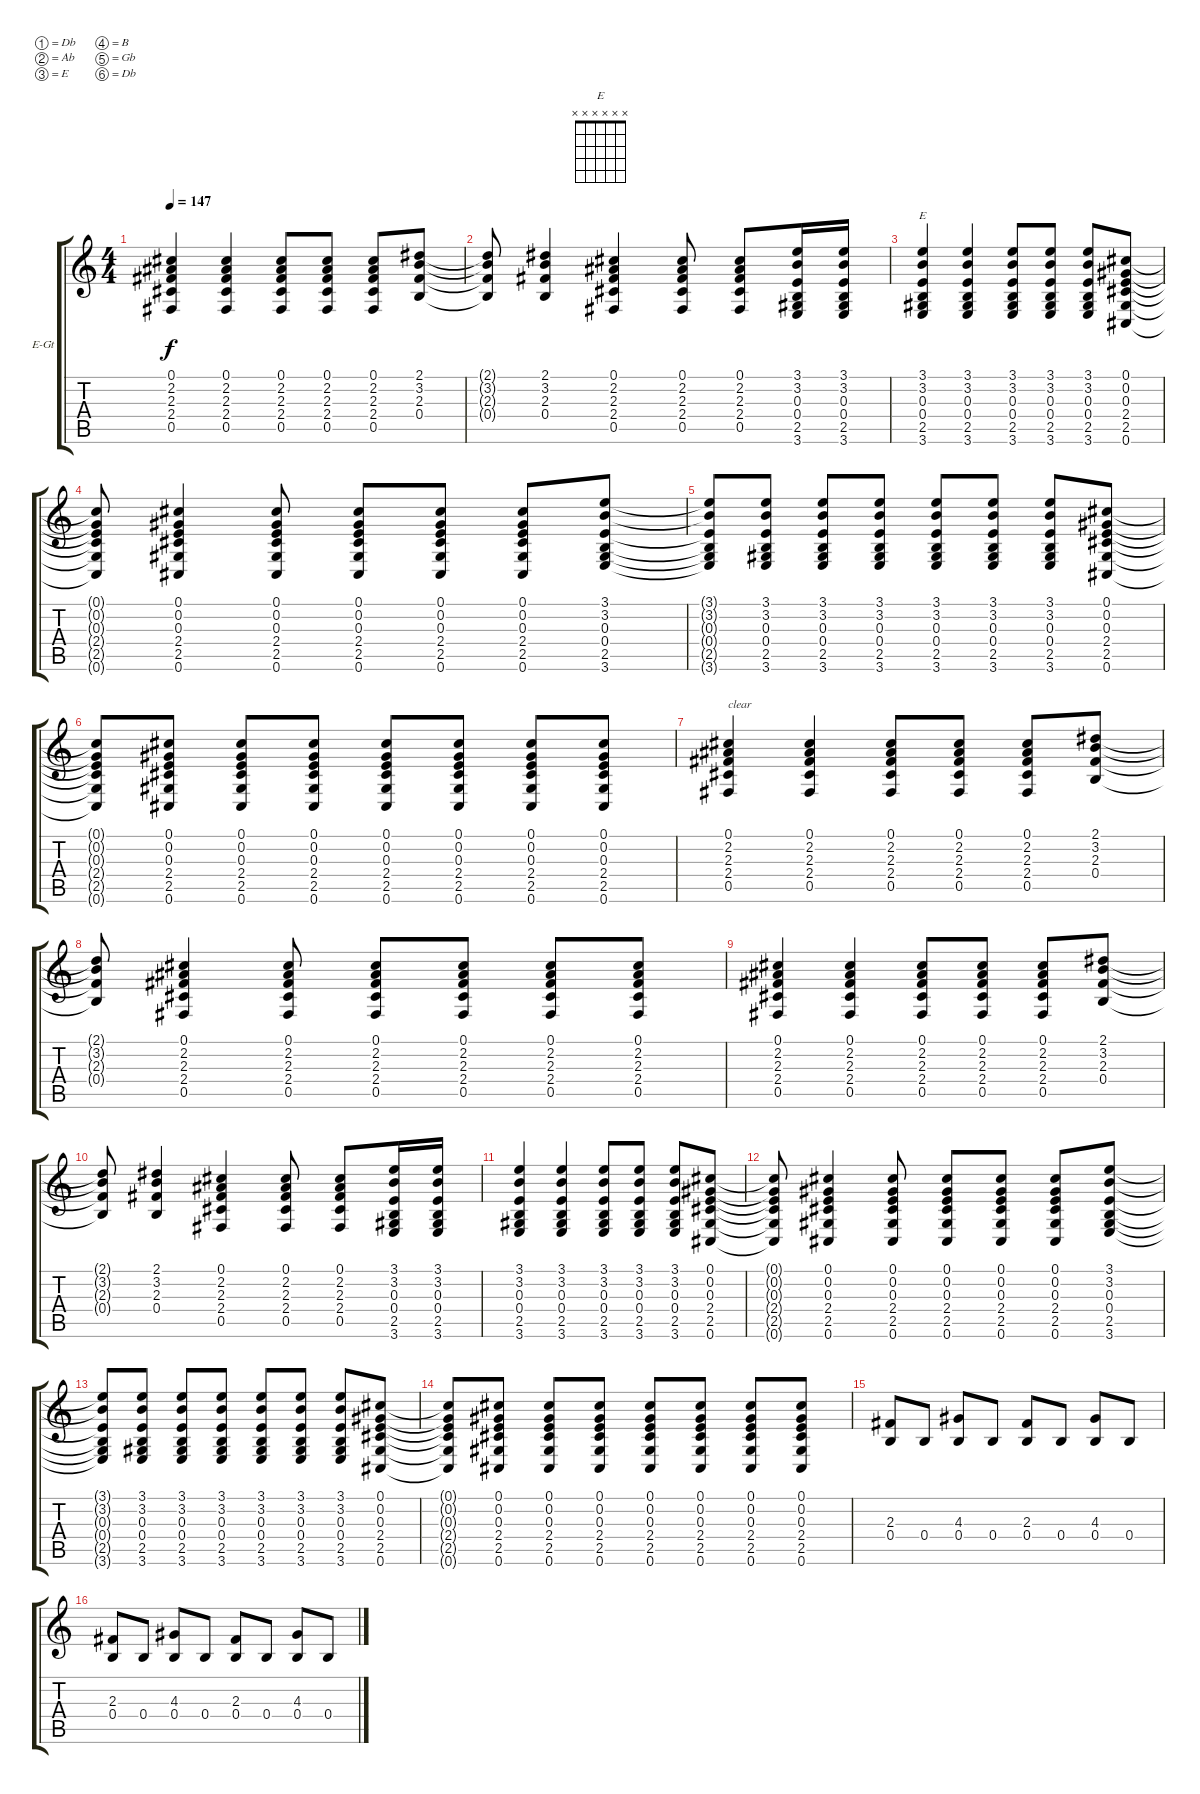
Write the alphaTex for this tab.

\bracketExtendMode groupsimilarinstruments
\firstSystemTrackNameOrientation horizontal
\otherSystemsTrackNameOrientation horizontal
\track ("Guitar 1" "E-Gt") {instrument electricguitarclean}
\staff {score tabs}
\tuning (Db4 Ab3 E3 B2 Gb2 Db2)
\chord ("E" x x x x x x)
\ts (4 4)
\tempo 147
\clef g2
\ks c
(0.1 2.2 2.3 2.4 0.5).4{dy f} (0.1 2.2 2.3 2.4 0.5).4 (0.1 2.2 2.3 2.4 0.5).8 (0.1 2.2 2.3 2.4 0.5).8 (0.1 2.2 2.3 2.4 0.5).8 (2.1 3.2 2.3 0.4).8 |
(2.1{t} 3.2{t} 2.3{t} 0.4{t}).8 (2.1 3.2 2.3 0.4).4 (0.1 2.2 2.3 2.4 0.5).4 (0.1 2.2 2.3 2.4 0.5).8 (0.1 2.2 2.3 2.4 0.5).8 (3.1 3.2 0.3 0.4 2.5 3.6).16 (3.1 3.2 0.3 0.4 2.5 3.6).16 |
(3.1 3.2 0.3 0.4 2.5 3.6).4{ch "E"} (3.1 3.2 0.3 0.4 2.5 3.6).4 (3.1 3.2 0.3 0.4 2.5 3.6).8 (3.1 3.2 0.3 0.4 2.5 3.6).8 (3.1 3.2 0.3 0.4 2.5 3.6).8 (0.1 0.2 0.3 2.4 2.5 0.6).8 |
(0.1{t} 0.2{t} 0.3{t} 2.4{t} 2.5{t} 0.6{t}).8 (0.1 0.2 0.3 2.4 2.5 0.6).4 (0.1 0.2 0.3 2.4 2.5 0.6).8 (0.1 0.2 0.3 2.4 2.5 0.6).8 (0.1 0.2 0.3 2.4 2.5 0.6).8 (0.1 0.2 0.3 2.4 2.5 0.6).8 (3.1 3.2 0.3 0.4 2.5 3.6).8 |
(3.1{t} 3.2{t} 0.3{t} 0.4{t} 2.5{t} 3.6{t}).8 (3.1 3.2 0.3 0.4 2.5 3.6).8 (3.1 3.2 0.3 0.4 2.5 3.6).8 (3.1 3.2 0.3 0.4 2.5 3.6).8 (3.1 3.2 0.3 0.4 2.5 3.6).8 (3.1 3.2 0.3 0.4 2.5 3.6).8 (3.1 3.2 0.3 0.4 2.5 3.6).8 (0.1 0.2 0.3 2.4 2.5 0.6).8 |
(0.1{t} 0.2{t} 0.3{t} 2.4{t} 2.5{t} 0.6{t}).8 (0.1 0.2 0.3 2.4 2.5 0.6).8 (0.1 0.2 0.3 2.4 2.5 0.6).8 (0.1 0.2 0.3 2.4 2.5 0.6).8 (0.1 0.2 0.3 2.4 2.5 0.6).8 (0.1 0.2 0.3 2.4 2.5 0.6).8 (0.1 0.2 0.3 2.4 2.5 0.6).8 (0.1 0.2 0.3 2.4 2.5 0.6).8 |
(0.1 2.2 2.3 2.4 0.5).4{txt "clear"} (0.1 2.2 2.3 2.4 0.5).4 (0.1 2.2 2.3 2.4 0.5).8 (0.1 2.2 2.3 2.4 0.5).8 (0.1 2.2 2.3 2.4 0.5).8 (2.1 3.2 2.3 0.4).8 |
(2.1{t} 3.2{t} 2.3{t} 0.4{t}).8 (0.1 2.2 2.3 2.4 0.5).4 (0.1 2.2 2.3 2.4 0.5).8 (0.1 2.2 2.3 2.4 0.5).8 (0.1 2.2 2.3 2.4 0.5).8 (0.1 2.2 2.3 2.4 0.5).8 (0.1 2.2 2.3 2.4 0.5).8 |
(0.1 2.2 2.3 2.4 0.5).4 (0.1 2.2 2.3 2.4 0.5).4 (0.1 2.2 2.3 2.4 0.5).8 (0.1 2.2 2.3 2.4 0.5).8 (0.1 2.2 2.3 2.4 0.5).8 (2.1 3.2 2.3 0.4).8 |
(2.1{t} 3.2{t} 2.3{t} 0.4{t}).8 (2.1 3.2 2.3 0.4).4 (0.1 2.2 2.3 2.4 0.5).4 (0.1 2.2 2.3 2.4 0.5).8 (0.1 2.2 2.3 2.4 0.5).8 (3.1 3.2 0.3 0.4 2.5 3.6).16 (3.1 3.2 0.3 0.4 2.5 3.6).16 |
(3.1 3.2 0.3 0.4 2.5 3.6).4 (3.1 3.2 0.3 0.4 2.5 3.6).4 (3.1 3.2 0.3 0.4 2.5 3.6).8 (3.1 3.2 0.3 0.4 2.5 3.6).8 (3.1 3.2 0.3 0.4 2.5 3.6).8 (0.1 0.2 0.3 2.4 2.5 0.6).8 |
(0.1{t} 0.2{t} 0.3{t} 2.4{t} 2.5{t} 0.6{t}).8 (0.1 0.2 0.3 2.4 2.5 0.6).4 (0.1 0.2 0.3 2.4 2.5 0.6).8 (0.1 0.2 0.3 2.4 2.5 0.6).8 (0.1 0.2 0.3 2.4 2.5 0.6).8 (0.1 0.2 0.3 2.4 2.5 0.6).8 (3.1 3.2 0.3 0.4 2.5 3.6).8 |
(3.1{t} 3.2{t} 0.3{t} 0.4{t} 2.5{t} 3.6{t}).8 (3.1 3.2 0.3 0.4 2.5 3.6).8 (3.1 3.2 0.3 0.4 2.5 3.6).8 (3.1 3.2 0.3 0.4 2.5 3.6).8 (3.1 3.2 0.3 0.4 2.5 3.6).8 (3.1 3.2 0.3 0.4 2.5 3.6).8 (3.1 3.2 0.3 0.4 2.5 3.6).8 (0.1 0.2 0.3 2.4 2.5 0.6).8 |
(0.1{t} 0.2{t} 0.3{t} 2.4{t} 2.5{t} 0.6{t}).8 (0.1 0.2 0.3 2.4 2.5 0.6).8 (0.1 0.2 0.3 2.4 2.5 0.6).8 (0.1 0.2 0.3 2.4 2.5 0.6).8 (0.1 0.2 0.3 2.4 2.5 0.6).8 (0.1 0.2 0.3 2.4 2.5 0.6).8 (0.1 0.2 0.3 2.4 2.5 0.6).8 (0.1 0.2 0.3 2.4 2.5 0.6).8 |
(2.3 0.4).8 0.4.8 (4.3 0.4).8 0.4.8 (2.3 0.4).8 0.4.8 (4.3 0.4).8 0.4.8 |
(2.3 0.4).8 0.4.8 (4.3 0.4).8 0.4.8 (2.3 0.4).8 0.4.8 (4.3 0.4).8 0.4.8
